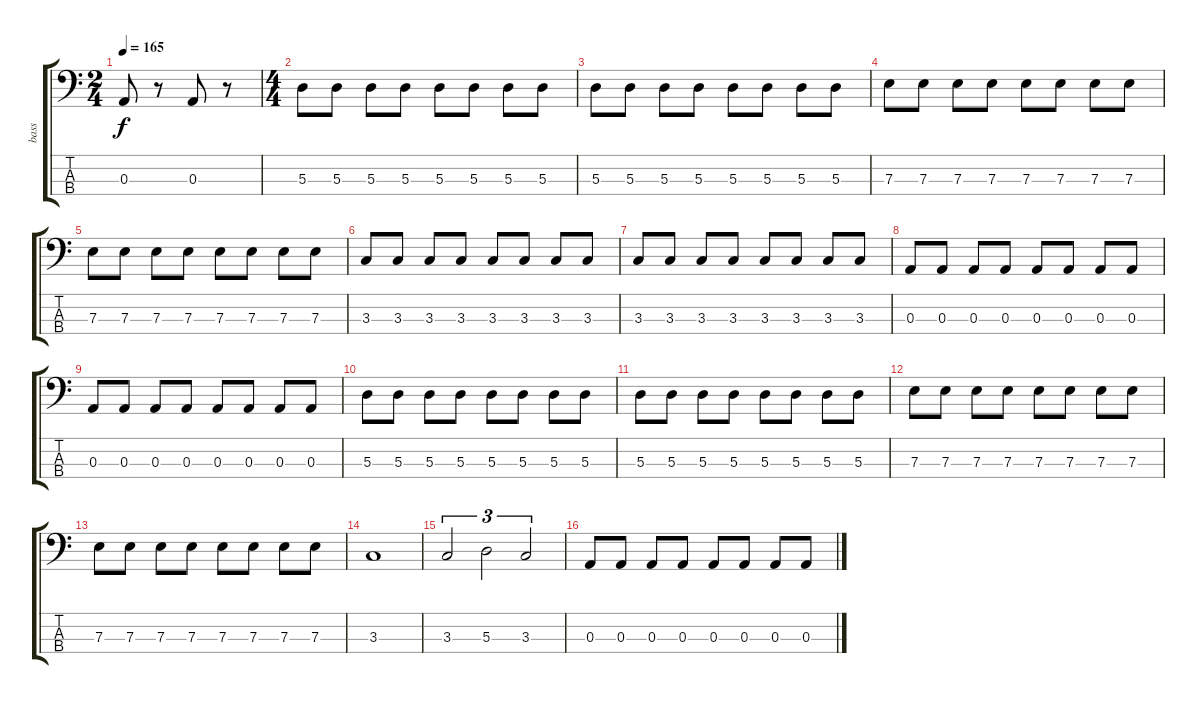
\track ("bass" "bass") {instrument electricbasspick}
\staff {score tabs}
\tuning (G2 D2 A1 E1) {hide}
\ts (2 4)
\tempo 165
\clef f4
\ks c
0.3.8{dy f} r.8 0.3.8 r.8 |
\ts (4 4)
5.3.8 5.3.8 5.3.8 5.3.8 5.3.8 5.3.8 5.3.8 5.3.8 |
5.3.8 5.3.8 5.3.8 5.3.8 5.3.8 5.3.8 5.3.8 5.3.8 |
7.3.8 7.3.8 7.3.8 7.3.8 7.3.8 7.3.8 7.3.8 7.3.8 |
7.3.8 7.3.8 7.3.8 7.3.8 7.3.8 7.3.8 7.3.8 7.3.8 |
3.3.8 3.3.8 3.3.8 3.3.8 3.3.8 3.3.8 3.3.8 3.3.8 |
3.3.8 3.3.8 3.3.8 3.3.8 3.3.8 3.3.8 3.3.8 3.3.8 |
0.3.8 0.3.8 0.3.8 0.3.8 0.3.8 0.3.8 0.3.8 0.3.8 |
0.3.8 0.3.8 0.3.8 0.3.8 0.3.8 0.3.8 0.3.8 0.3.8 |
5.3.8 5.3.8 5.3.8 5.3.8 5.3.8 5.3.8 5.3.8 5.3.8 |
5.3.8 5.3.8 5.3.8 5.3.8 5.3.8 5.3.8 5.3.8 5.3.8 |
7.3.8 7.3.8 7.3.8 7.3.8 7.3.8 7.3.8 7.3.8 7.3.8 |
7.3.8 7.3.8 7.3.8 7.3.8 7.3.8 7.3.8 7.3.8 7.3.8 |
3.3.1 |
3.3.2{tu (3 2)} 5.3.2{tu (3 2)} 3.3.2{tu (3 2)} |
0.3.8 0.3.8 0.3.8 0.3.8 0.3.8 0.3.8 0.3.8 0.3.8
